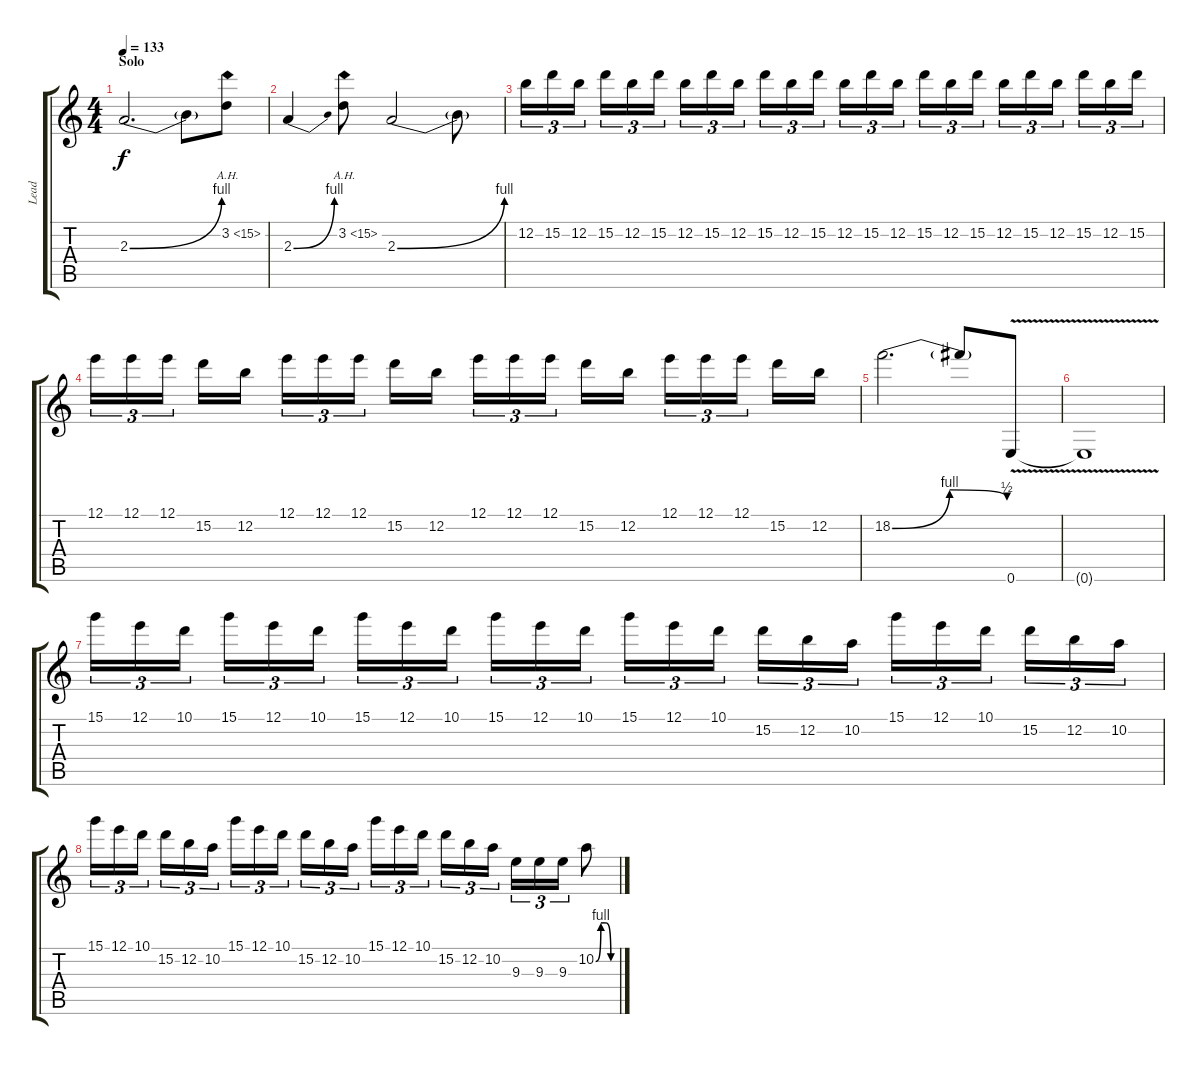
\track ("Lead" "Lead") {instrument overdrivenguitar}
\staff {score tabs}
\tuning (E4 B3 G3 D3 A2 E2) {hide}
\ts (4 4)
\section ("" "Solo")
\tempo 133
\clef g2
\ks c
2.3{be (bend 0 0 60 4)}.2{d dy f volume 14} 2.3{t}.8 3.2{ah 12}.8 |
2.3{be (bend 0 0 60 4)}.4 3.2{ah 12}.8 2.3{be (bend 0 0 60 4)}.2 2.3{t}.8 |
12.2.16{tu (3 2)} 15.2.16{tu (3 2)} 12.2.16{tu (3 2) beam splitsecondary} 15.2.16{tu (3 2)} 12.2.16{tu (3 2)} 15.2.16{tu (3 2)} 12.2.16{tu (3 2)} 15.2.16{tu (3 2)} 12.2.16{tu (3 2) beam splitsecondary} 15.2.16{tu (3 2)} 12.2.16{tu (3 2)} 15.2.16{tu (3 2)} 12.2.16{tu (3 2)} 15.2.16{tu (3 2)} 12.2.16{tu (3 2) beam splitsecondary} 15.2.16{tu (3 2)} 12.2.16{tu (3 2)} 15.2.16{tu (3 2)} 12.2.16{tu (3 2)} 15.2.16{tu (3 2)} 12.2.16{tu (3 2) beam splitsecondary} 15.2.16{tu (3 2)} 12.2.16{tu (3 2)} 15.2.16{tu (3 2)} |
12.1.16{tu (3 2)} 12.1.16{tu (3 2)} 12.1.16{tu (3 2) beam splitsecondary} 15.2.16 12.2.16 12.1.16{tu (3 2)} 12.1.16{tu (3 2)} 12.1.16{tu (3 2) beam splitsecondary} 15.2.16 12.2.16 12.1.16{tu (3 2)} 12.1.16{tu (3 2)} 12.1.16{tu (3 2) beam splitsecondary} 15.2.16 12.2.16 12.1.16{tu (3 2)} 12.1.16{tu (3 2)} 12.1.16{tu (3 2) beam splitsecondary} 15.2.16 12.2.16 |
18.2{be (bendrelease 0 0 15 4 30 4 60 2)}.2{d} 18.2{t}.8 0.6{v}.8 |
0.6{v t}.1 |
15.1.16{tu (3 2)} 12.1.16{tu (3 2)} 10.1.16{tu (3 2) beam splitsecondary} 15.1.16{tu (3 2)} 12.1.16{tu (3 2)} 10.1.16{tu (3 2)} 15.1.16{tu (3 2)} 12.1.16{tu (3 2)} 10.1.16{tu (3 2) beam splitsecondary} 15.1.16{tu (3 2)} 12.1.16{tu (3 2)} 10.1.16{tu (3 2)} 15.1.16{tu (3 2)} 12.1.16{tu (3 2)} 10.1.16{tu (3 2) beam splitsecondary} 15.2.16{tu (3 2)} 12.2.16{tu (3 2)} 10.2.16{tu (3 2)} 15.1.16{tu (3 2)} 12.1.16{tu (3 2)} 10.1.16{tu (3 2) beam splitsecondary} 15.2.16{tu (3 2)} 12.2.16{tu (3 2)} 10.2.16{tu (3 2)} |
15.1.16{tu (3 2)} 12.1.16{tu (3 2)} 10.1.16{tu (3 2) beam splitsecondary} 15.2.16{tu (3 2)} 12.2.16{tu (3 2)} 10.2.16{tu (3 2)} 15.1.16{tu (3 2)} 12.1.16{tu (3 2)} 10.1.16{tu (3 2) beam splitsecondary} 15.2.16{tu (3 2)} 12.2.16{tu (3 2)} 10.2.16{tu (3 2)} 15.1.16{tu (3 2)} 12.1.16{tu (3 2)} 10.1.16{tu (3 2) beam splitsecondary} 15.2.16{tu (3 2)} 12.2.16{tu (3 2)} 10.2.16{tu (3 2)} 9.3.16{tu (3 2)} 9.3.16{tu (3 2)} 9.3.16{tu (3 2)} 10.2{be (custom 0 0 15 4 30 4 45 0 60 0)}.8
